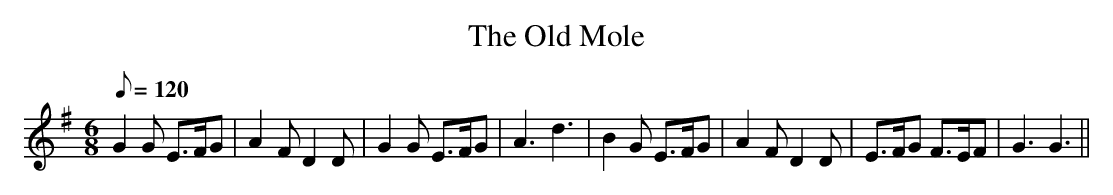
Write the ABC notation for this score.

X:1
T:The Old Mole
L:1/8
M:6/8
Q:120
K:G major
G2G E>FG|A2F D2D|G2G E>FG|A3 d3|B2G E>FG|A2F D2D|E>FG F>EF|G3 G3||
